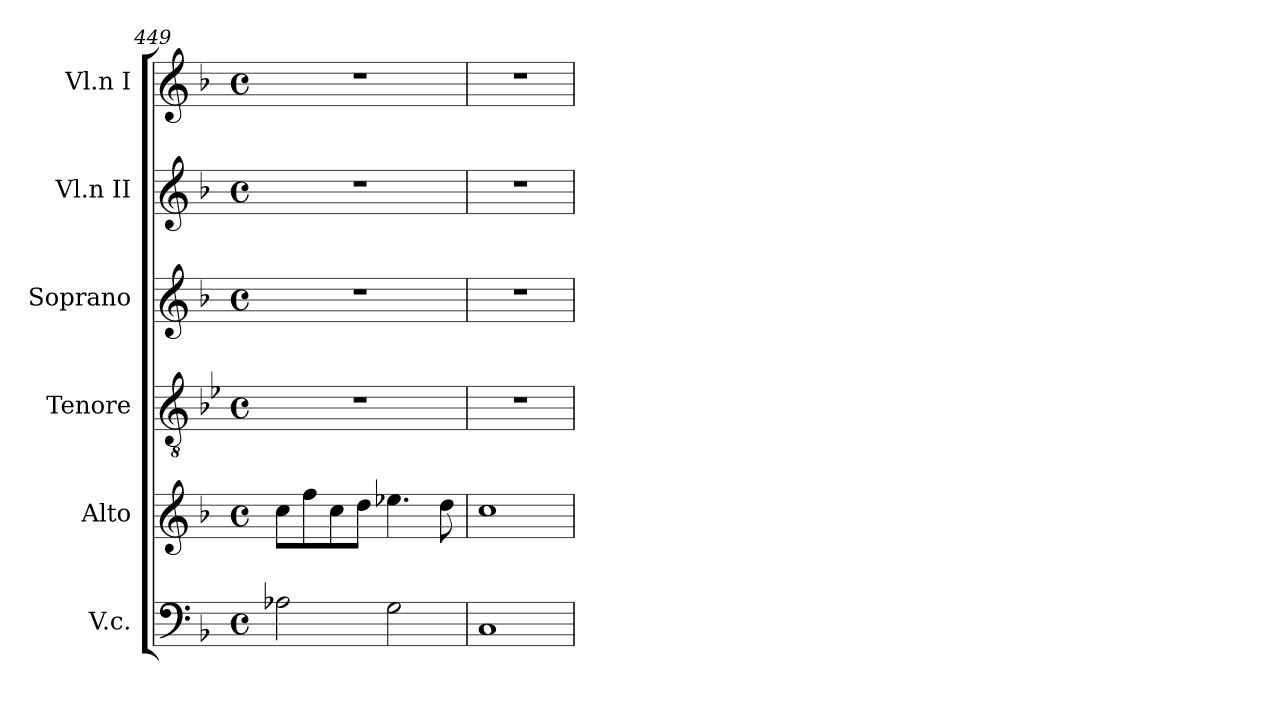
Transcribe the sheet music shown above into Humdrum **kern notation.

**kern	**kern	**kern	**kern	**kern	**kern
*part6	*part5	*part4	*part3	*part2	*part1
*staff6	*staff5	*staff4	*staff3	*staff2	*staff1
*I"V.c.	*I"Alto	*I"Tenore	*I"Soprano	*I"Vl.n II	*I"Vl.n I
*I'V.c.	*I'Alto	*I'Tenore	*I'Soprano	*I'Vl.n II	*I'Vl.n I
*clefF4	*clefG2	*clefGv2	*clefG2	*clefG2	*clefG2
*k[b-]	*k[b-]	*k[b-e-]	*k[b-]	*k[b-]	*k[b-]
*F:	*F:	*B-:	*F:	*F:	*F:
*M4/4	*M4/4	*M4/4	*M4/4	*M4/4	*M4/4
*met(c)	*met(c)	*met(c)	*met(c)	*met(c)	*met(c)
=449	=449	=449	=449	=449	=449
2A-X\	8cc\L	1r	1r	1r	1r
.	8ff\	.	.	.	.
.	8cc\	.	.	.	.
.	8dd\J	.	.	.	.
2G\	4.ee-X\	.	.	.	.
.	8dd\	.	.	.	.
=450	=450	=450	=450	=450	=450
1C	1cc	1r	1r	1r	1r
=	=	=	=	=	=
*-	*-	*-	*-	*-	*-
